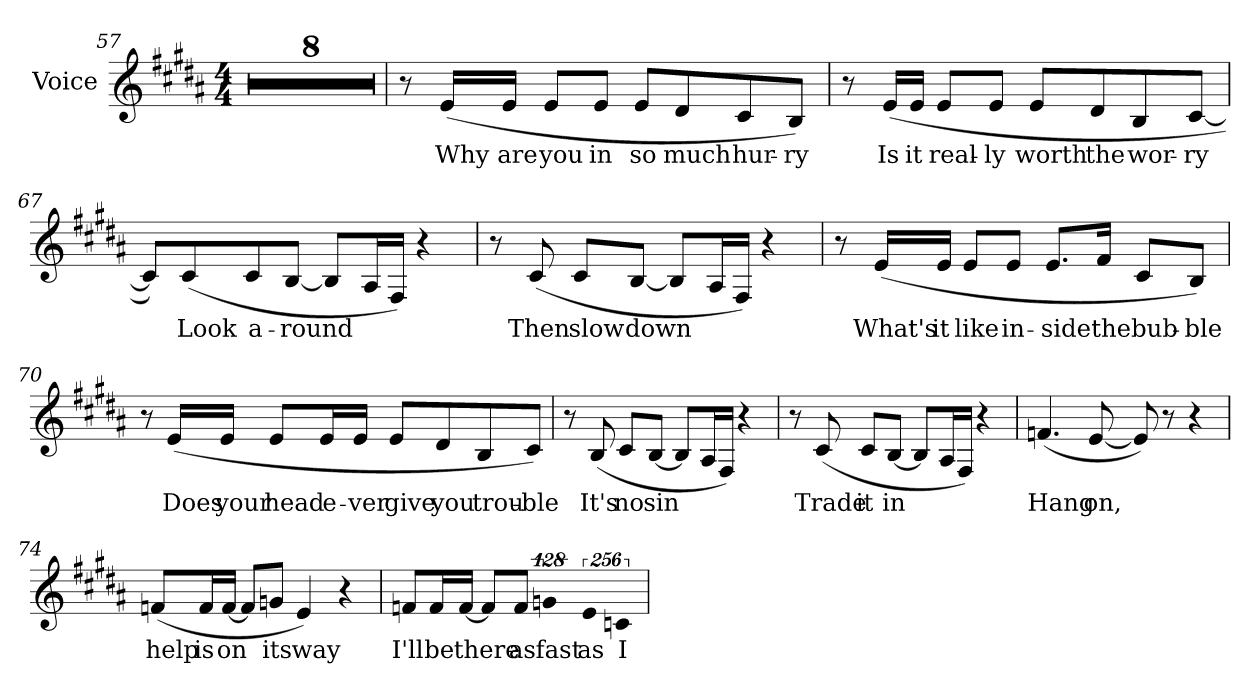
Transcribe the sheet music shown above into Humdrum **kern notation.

**kern	**text
*part1	*part1
*staff1	*staff1
*I"Voice	*
*I'Voice	*
*clefG2	*
*k[f#c#g#d#a#]	*
*B:	*
*M4/4	*
=57	=57
1r	.
!!LO:LB:g=z
=58	=58
1r	.
=59	=59
1r	.
=60	=60
1r	.
=61	=61
1r	.
=62	=62
1r	.
=63	=63
1r	.
=64	=64
1r	.
!!LO:LB:g=z
=65	=65
8r	.
!	!LO:LY:b:color=#000000
(16ei/LL	Why
!	!LO:LY:b:color=#000000
16ei/JJ	are
!	!LO:LY:b:color=#000000
8ei/L	you
!	!LO:LY:b:color=#000000
8ei/J	in
!	!LO:LY:b:color=#000000
8ei/L	so
!	!LO:LY:b:color=#000000
8d#i/	much
!	!LO:LY:b:color=#000000
8c#i/	hur-
!	!LO:LY:b:color=#000000
8Bi/J)	-ry
=66	=66
8r	.
!	!LO:LY:b:color=#000000
(16ei/LL	Is
!	!LO:LY:b:color=#000000
16ei/JJ	it
!	!LO:LY:b:color=#000000
8ei/L	real-
!	!LO:LY:b:color=#000000
8ei/J	-ly
!	!LO:LY:b:color=#000000
8ei/L	worth
!	!LO:LY:b:color=#000000
8d#i/	the
!	!LO:LY:b:color=#000000
8Bi/	wor-
!	!LO:LY:b:color=#000000
[8c#i/J	-ry
=67	=67
8c#i/L])	.
!	!LO:LY:b:color=#000000
(8c#i/	Look
!	!LO:LY:b:color=#000000
8c#i/	a-
!	!LO:LY:b:color=#000000
[8Bi/J	-round
8Bi/L]	.
16A#i/L	.
16F#i/JJ)	.
4r	.
!!LO:LB:g=z
=68	=68
8r	.
!	!LO:LY:b:color=#000000
(8c#i/	Then
!	!LO:LY:b:color=#000000
8c#i/L	slow
!	!LO:LY:b:color=#000000
[8Bi/J	down
8Bi/L]	.
16A#i/L	.
16F#i/JJ)	.
4r	.
=69	=69
8r	.
!	!LO:LY:b:color=#000000
(16ei/LL	What's
!	!LO:LY:b:color=#000000
16ei/JJ	it
!	!LO:LY:b:color=#000000
8ei/L	like
!	!LO:LY:b:color=#000000
8ei/J	in-
!	!LO:LY:b:color=#000000
8.ei/L	-side
!	!LO:LY:b:color=#000000
16f#i/Jk	the
!	!LO:LY:b:color=#000000
8c#i/L	bub-
!	!LO:LY:b:color=#000000
8Bi/J)	-ble
!!LO:LB:g=z
=70	=70
8r	.
!	!LO:LY:b:color=#000000
(16ei/LL	Does
!	!LO:LY:b:color=#000000
16ei/JJ	your
!	!LO:LY:b:color=#000000
8ei/L	head
!	!LO:LY:b:color=#000000
16ei/L	e-
!	!LO:LY:b:color=#000000
16ei/JJ	-ver
!	!LO:LY:b:color=#000000
8ei/L	give
!	!LO:LY:b:color=#000000
8d#i/	you
!	!LO:LY:b:color=#000000
8Bi/	trou-
!	!LO:LY:b:color=#000000
8c#i/J)	-ble
=71	=71
8r	.
!	!LO:LY:b:color=#000000
(8Bi/	It's
!	!LO:LY:b:color=#000000
8c#i/L	no
!	!LO:LY:b:color=#000000
[8Bi/J	sin
8Bi/L]	.
16A#i/L	.
16F#i/JJ)	.
4r	.
=72	=72
8r	.
!	!LO:LY:b:color=#000000
(8c#i/	Trade
!	!LO:LY:b:color=#000000
8c#i/L	it
!	!LO:LY:b:color=#000000
[8Bi/J	in
8Bi/L]	.
16A#i/L	.
16F#i/JJ)	.
4r	.
!!LO:LB:g=z
=73	=73
!	!LO:LY:b:color=#000000
(4.fni/	Hang
!	!LO:LY:b:color=#000000
[8ei/	on,
8ei/])	.
8r	.
4r	.
=74	=74
!	!LO:LY:b:color=#000000
(8fni/L	help
!	!LO:LY:b:color=#000000
16fi/L	is
!	!LO:LY:b:color=#000000
[16fi/JJ	on
8fi/L]	.
!	!LO:LY:b:color=#000000
8gni/J	its
!	!LO:LY:b:color=#000000
4ei/)	way
4r	.
=75	=75
!	!LO:LY:b:color=#000000
8fni/L	I'll
!	!LO:LY:b:color=#000000
16fi/L	be
!	!LO:LY:b:color=#000000
[16fi/JJ	there
8fi/L]	.
!	!LO:LY:b:color=#000000
8fi/J	as
!LO:N:vis=4	!
!	!LO:LY:b:color=#000000
512%85gni/	fast
!LO:N:vis=4	!
!	!LO:LY:b:color=#000000
1024%171ei/	as
!LO:N:vis=4	!
!	!LO:LY:b:color=#000000
1024%171cni/	I
=	=
*-	*-
